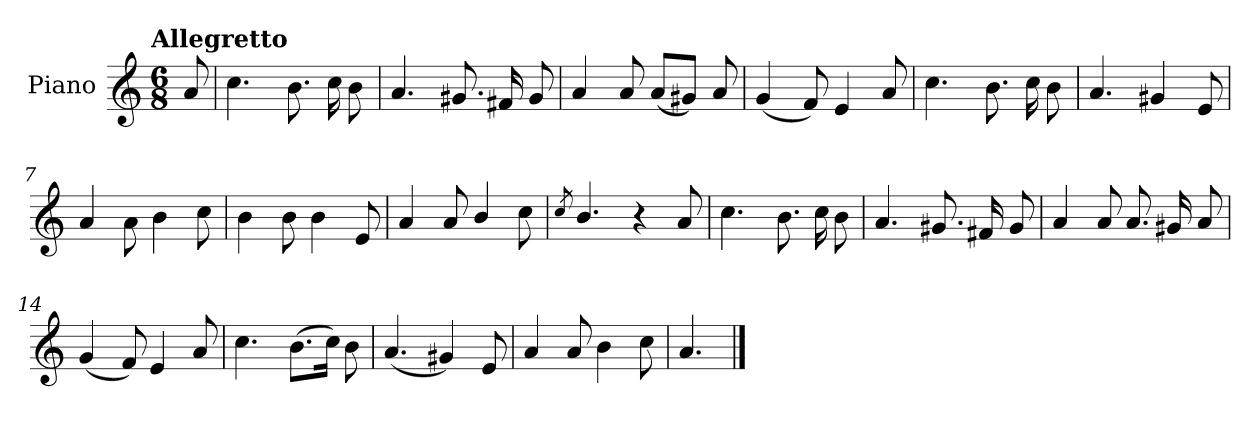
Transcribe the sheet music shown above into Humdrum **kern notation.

**kern
*part1
*staff1
*I"Piano
*I'Pno.
*clefG2
*k[]
!!LO:TX:omd:t=Allegretto
*M6/8
*MM116
=
8a/
=1
4.cc\
8.b\
16cc\
8b\
=2
4.a/
8.g#X/
16f#X/
8g#/
=3
4a/
8a/
(<8a/L
8g#X/J)
8a/
!!LO:LB:g=z
=4
(<4g/
8f/)
4e/
8a/
=5
4.cc\
8.b\
16cc\
8b\
=6
4.a/
4g#X/
8e/
=7
4a/
8a\
4b\
8cc\
=8
4b\
8b\
4b\
8e/
=9
4a/
8a/
4b/
8cc\
!!LO:LB:g=z
=10
8qcc/
4.b/
4r
8a/
=11
4.cc\
8.b\
16cc\
8b\
=12
4.a/
8.g#X/
16f#X/
8g#/
=13
4a/
8a/
8.a/
16g#X/
8a/
=14
(<4g/
8f/)
4e/
8a/
!!LO:LB:g=z
=15
4.cc\
(>8.b\L
16cc\Jk)
8b\
=16
(<4.a/
4g#X/)
8e/
=17
4a/
8a/
4b\
8cc\
=18
4.a/
==
*-
